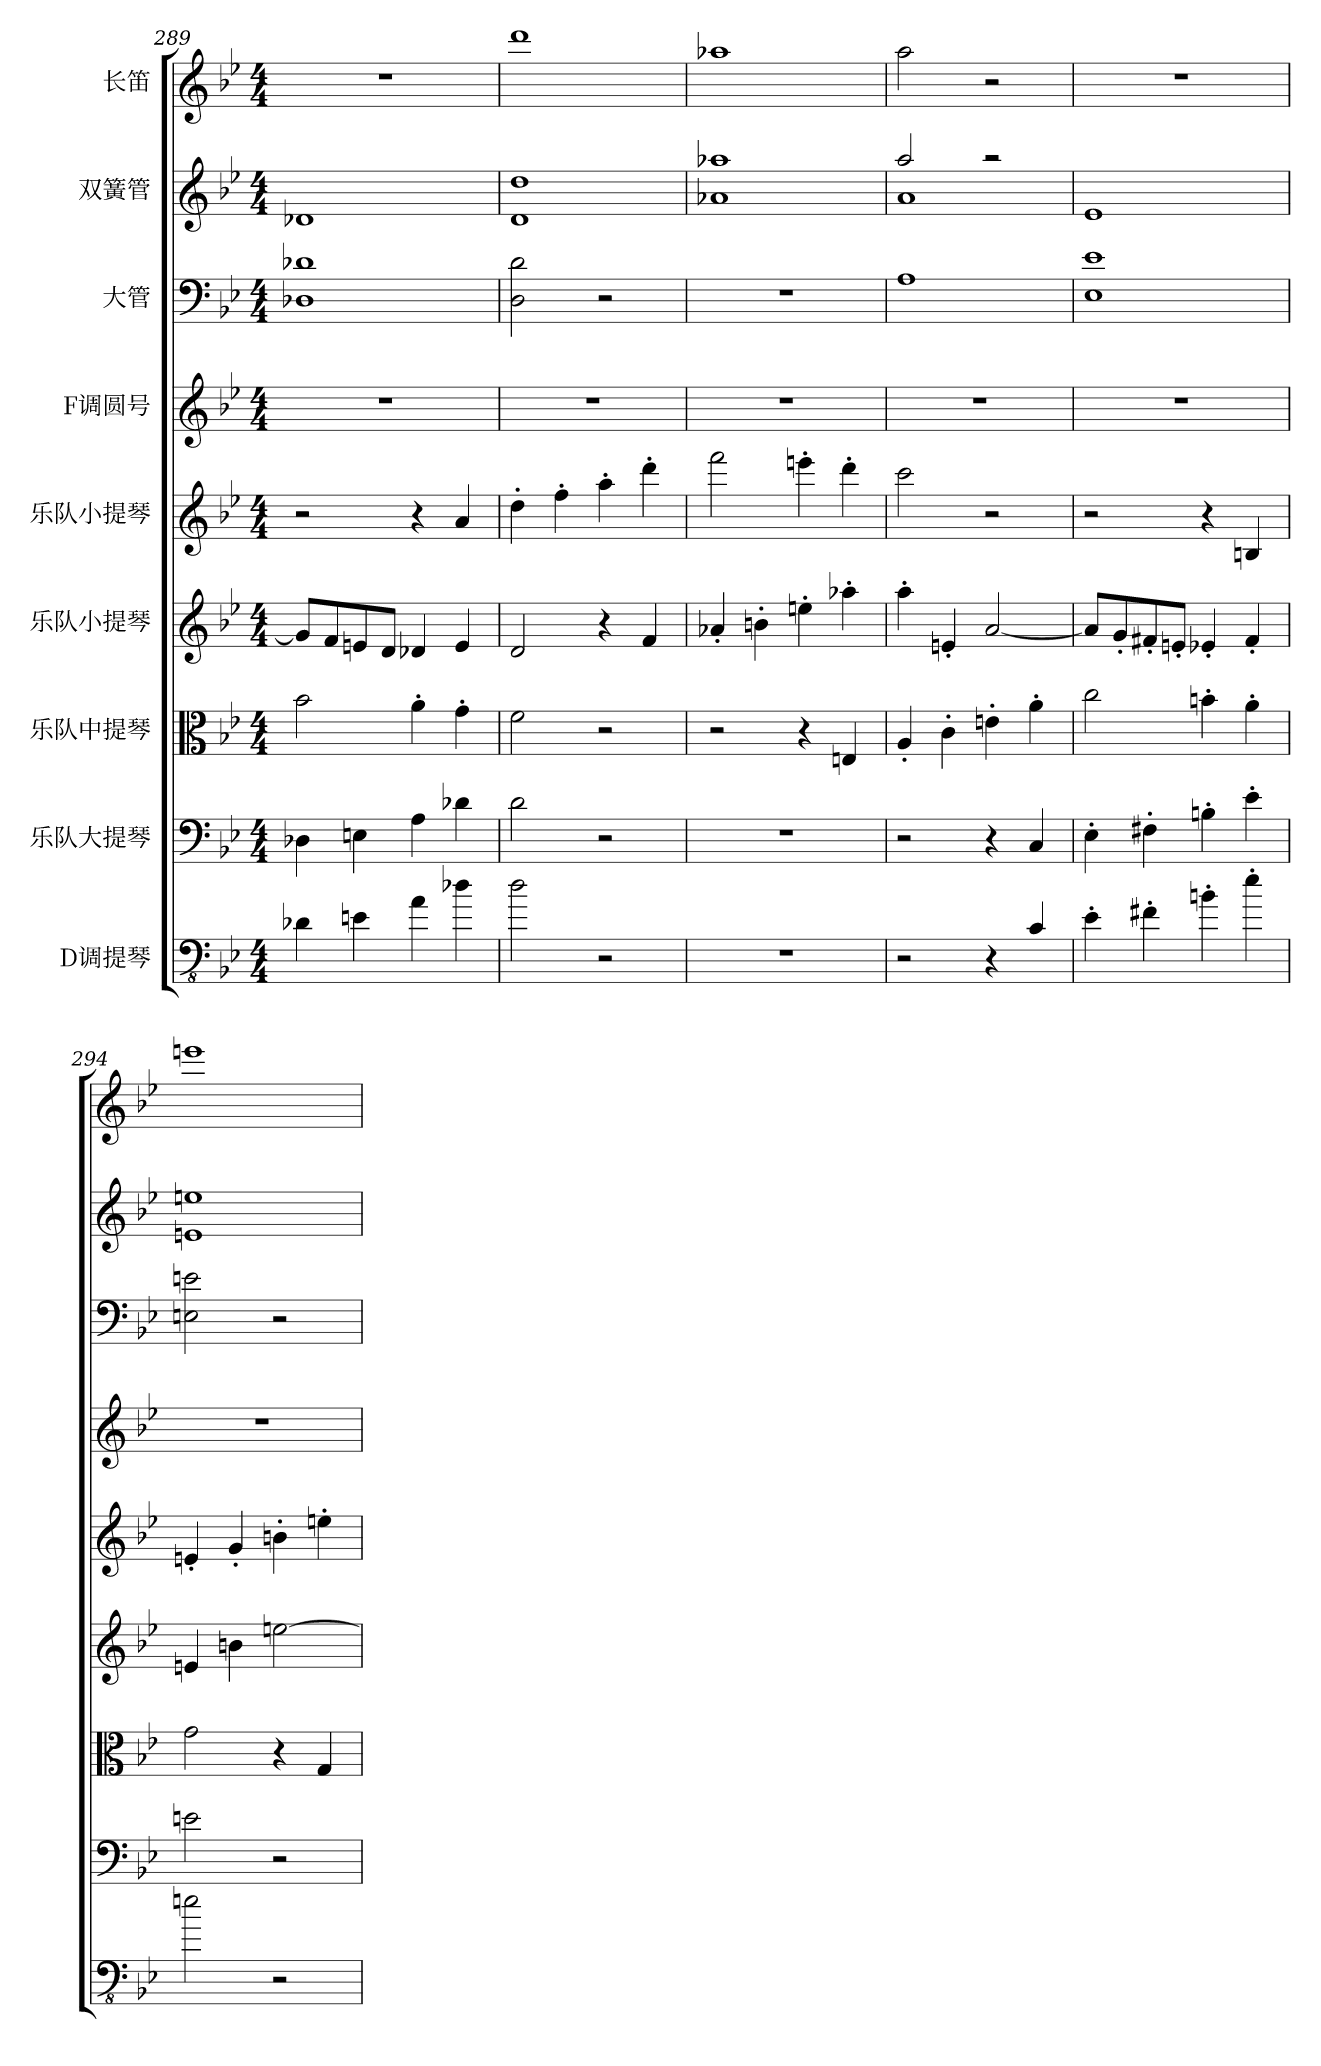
**kern	**kern	**kern	**kern	**kern	**kern	**kern	**kern	**kern
*part9	*part8	*part7	*part6	*part5	*part4	*part3	*part2	*part1
*staff9	*staff8	*staff7	*staff6	*staff5	*staff4	*staff3	*staff2	*staff1
*I"D调提琴	*I"乐队大提琴	*I"乐队中提琴	*I"乐队小提琴	*I"乐队小提琴	*I"F调圆号	*I"大管	*I"双簧管	*I"长笛
*clefFv4	*clefF4	*clefC3	*clefG2	*clefG2	*clefG2	*clefF4	*clefG2	*clefG2
*ITrd7c12	*	*	*	*	*ITrd4c7	*	*	*
*k[b-e-]	*k[b-e-]	*k[b-e-]	*k[b-e-]	*k[b-e-]	*k[b-e-a-]	*k[b-e-]	*k[b-e-]	*k[b-e-]
*M4/4	*M4/4	*M4/4	*M4/4	*M4/4	*M4/4	*M4/4	*M4/4	*M4/4
=289	=289	=289	=289	=289	=289	=289	=289	=289
4DD-X\	4D-X\	2b-\	8g/L]	2r	1r	1D-X 1d-X	1d-X	1r
.	.	.	8f/	.	.	.	.	.
4EEn\	4En\	.	8en/	.	.	.	.	.
.	.	.	8d/J	.	.	.	.	.
4AA\	4A\	4a'\	4d-X/	4r	.	.	.	.
4D-X\	4d-X\	4g'\	4e/	4a/	.	.	.	.
=290	=290	=290	=290	=290	=290	=290	=290	=290
2D\	2d\	2f\	2d/	4dd'\	1r	2D\ 2d\	1d 1dd	1ddd
.	.	.	.	4ff'\	.	.	.	.
2r	2r	2r	4r	4aa'\	.	2r	.	.
.	.	.	4f/	4ddd'\	.	.	.	.
!!LO:PB:g=z
=291	=291	=291	=291	=291	=291	=291	=291	=291
1r	1r	2r	4a-X'/	2fff\	1r	1r	1a-X 1aa-X	1aa-X
.	.	.	4bn'\	.	.	.	.	.
.	.	4r	4een'\	4eeen'\	.	.	.	.
.	.	4En/	4aa-X'\	4ddd'\	.	.	.	.
=292	=292	=292	=292	=292	=292	=292	=292	=292
*	*	*	*	*	*	*	*^	*
2r	2r	4A'/	4aa'\	2ccc\	1r	1A	2aa/	1a	2aa\
.	.	4c'\	4en'/	.	.	.	.	.	.
4r	4r	4en'\	[2a/	2r	.	.	2r	.	2r
4CC/	4C/	4a'\	.	.	.	.	.	.	.
*	*	*	*	*	*	*	*v	*v	*
=293	=293	=293	=293	=293	=293	=293	=293	=293
4EE-'\	4E-'\	2cc\	8a/L]	2r	1r	1E- 1e-	1e-	1r
.	.	.	8g'/	.	.	.	.	.
4FF#X'\	4F#X'\	.	8f#X'/	.	.	.	.	.
.	.	.	8en'/J	.	.	.	.	.
4BBn'\	4Bn'\	4bn'\	4e-X'/	4r	.	.	.	.
4E-'\	4e-'\	4a'\	4f#'/	4Bn/	.	.	.	.
=294	=294	=294	=294	=294	=294	=294	=294	=294
2En\	2en\	2g\	4en/	4en'/	1r	2En\ 2en\	1en 1een	1eeen
.	.	.	4bn\	4g'/	.	.	.	.
2r	2r	4r	[2een\	4bn'\	.	2r	.	.
.	.	4G/	.	4een'\	.	.	.	.
=	=	=	=	=	=	=	=	=
*-	*-	*-	*-	*-	*-	*-	*-	*-
